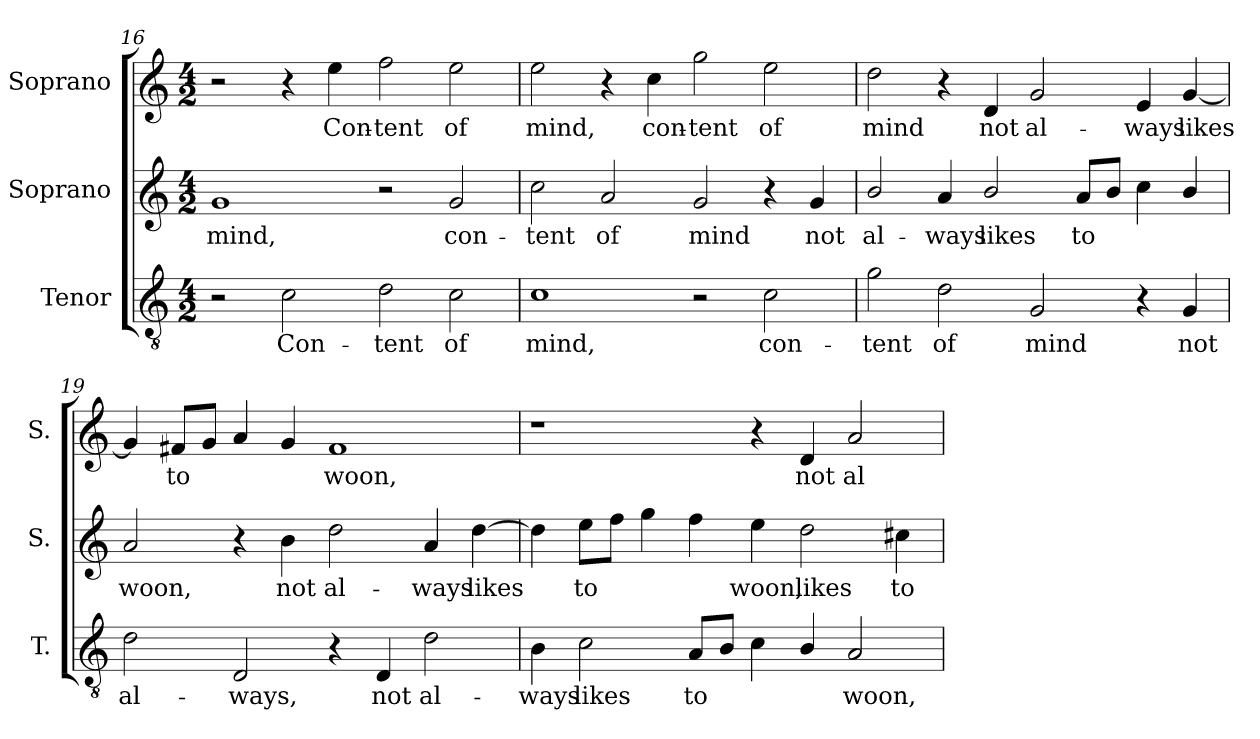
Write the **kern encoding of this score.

**kern	**text	**kern	**text	**kern	**text
*part3	*part3	*part2	*part2	*part1	*part1
*staff3	*staff3	*staff2	*staff2	*staff1	*staff1
*I"Tenor	*	*I"Soprano	*	*I"Soprano	*
*I'T.	*	*I'S.	*	*I'S.	*
*clefGv2	*	*clefG2	*	*clefG2	*
*ITrd7c12	*	*	*	*	*
*k[]	*	*k[]	*	*k[]	*
*C:	*	*C:	*	*C:	*
*M4/2	*	*M4/2	*	*M4/2	*
=16	=16	=16	=16	=16	=16
!	!	!	!LO:LY:b:color=#000000	!	!
2r	.	1gi	mind,	2r	.
!	!LO:LY:b:color=#000000	!	!	!	!
2Ci\	Con-	.	.	4r	.
!	!	!	!	!	!LO:LY:b:color=#000000
.	.	.	.	4eei\	Con-
!	!LO:LY:b:color=#000000	!	!	!	!
!	!	!	!	!	!LO:LY:b:color=#000000
2Di\	-tent	2r	.	2ffi\	-tent
!	!LO:LY:b:color=#000000	!	!	!	!
!	!	!	!LO:LY:b:color=#000000	!	!
!	!	!	!	!	!LO:LY:b:color=#000000
2Ci\	of	2gi/	con-	2eei\	of
=17	=17	=17	=17	=17	=17
!	!LO:LY:b:color=#000000	!	!	!	!
!	!	!	!LO:LY:b:color=#000000	!	!
!	!	!	!	!	!LO:LY:b:color=#000000
1Ci	mind,	2cci\	-tent	2eei\	mind,
!	!	!	!LO:LY:b:color=#000000	!	!
.	.	2ai/	of	4r	.
!	!	!	!	!	!LO:LY:b:color=#000000
.	.	.	.	4cci\	con-
!	!	!	!LO:LY:b:color=#000000	!	!
!	!	!	!	!	!LO:LY:b:color=#000000
2r	.	2gi/	mind	2ggi\	-tent
!	!LO:LY:b:color=#000000	!	!	!	!
!	!	!	!	!	!LO:LY:b:color=#000000
2Ci\	con-	4r	.	2eei\	of
!	!	!	!LO:LY:b:color=#000000	!	!
.	.	4gi/	not	.	.
!!LO:LB:g=z
=18	=18	=18	=18	=18	=18
!	!LO:LY:b:color=#000000	!	!	!	!
!	!	!	!LO:LY:b:color=#000000	!	!
!	!	!	!	!	!LO:LY:b:color=#000000
2Gi\	-tent	2bi/	al-	2ddi\	mind
!	!LO:LY:b:color=#000000	!	!	!	!
!	!	!	!LO:LY:b:color=#000000	!	!
2Di\	of	4ai/	-ways	4r	.
!	!	!	!LO:LY:b:color=#000000	!	!
!	!	!	!	!	!LO:LY:b:color=#000000
.	.	2bi/	likes	4di/	not
!	!LO:LY:b:color=#000000	!	!	!	!
!	!	!	!	!	!LO:LY:b:color=#000000
2GGi/	mind	.	.	2gi/	al-
!	!	!	!LO:LY:b:color=#000000	!	!
.	.	8ai/L	to	.	.
.	.	8bi/J	.	.	.
!	!	!	!	!	!LO:LY:b:color=#000000
4r	.	4cci\	.	4ei/	-ways
!	!LO:LY:b:color=#000000	!	!	!	!
!	!	!	!	!	!LO:LY:b:color=#000000
4GGi/	not	4bi/	.	[4gi/	likes
=19	=19	=19	=19	=19	=19
!	!LO:LY:b:color=#000000	!	!	!	!
!	!	!	!LO:LY:b:color=#000000	!	!
2Di\	al-	2ai/	woon,	4gi/]	.
!	!	!	!	!	!LO:LY:b:color=#000000
.	.	.	.	8f#Xi/L	to
.	.	.	.	8gi/J	.
!	!LO:LY:b:color=#000000	!	!	!	!
2DDi/	-ways,	4r	.	4ai/	.
!	!	!	!LO:LY:b:color=#000000	!	!
.	.	4bi\	not	4gi/	.
!	!	!	!LO:LY:b:color=#000000	!	!
!	!	!	!	!	!LO:LY:b:color=#000000
4r	.	2ddi\	al-	1f#i	woon,
!	!LO:LY:b:color=#000000	!	!	!	!
4DDi/	not	.	.	.	.
!	!LO:LY:b:color=#000000	!	!	!	!
!	!	!	!LO:LY:b:color=#000000	!	!
2Di\	al-	4ai/	-ways	.	.
!	!	!	!LO:LY:b:color=#000000	!	!
.	.	[4ddi\	likes	.	.
=20	=20	=20	=20	=20	=20
!	!LO:LY:b:color=#000000	!	!	!	!
4BBi\	-ways	4ddi\]	.	1r	.
!	!LO:LY:b:color=#000000	!	!	!	!
!	!	!	!LO:LY:b:color=#000000	!	!
2Ci\	likes	8eei\L	to	.	.
.	.	8ffi\J	.	.	.
.	.	4ggi\	.	.	.
!	!LO:LY:b:color=#000000	!	!	!	!
8AAi/L	to	4ffi\	.	.	.
8BBi/J	.	.	.	.	.
!	!	!	!LO:LY:b:color=#000000	!	!
4Ci\	.	4eei\	woon,	4r	.
!	!	!	!LO:LY:b:color=#000000	!	!
!	!	!	!	!	!LO:LY:b:color=#000000
4BBi/	.	2ddi\	likes	4di/	not
!	!LO:LY:b:color=#000000	!	!	!	!
!	!	!	!	!	!LO:LY:b:color=#000000
2AAi/	woon,	.	.	2ai/	al-
!	!	!	!LO:LY:b:color=#000000	!	!
.	.	4cc#Xi\	to	.	.
=	=	=	=	=	=
*-	*-	*-	*-	*-	*-
